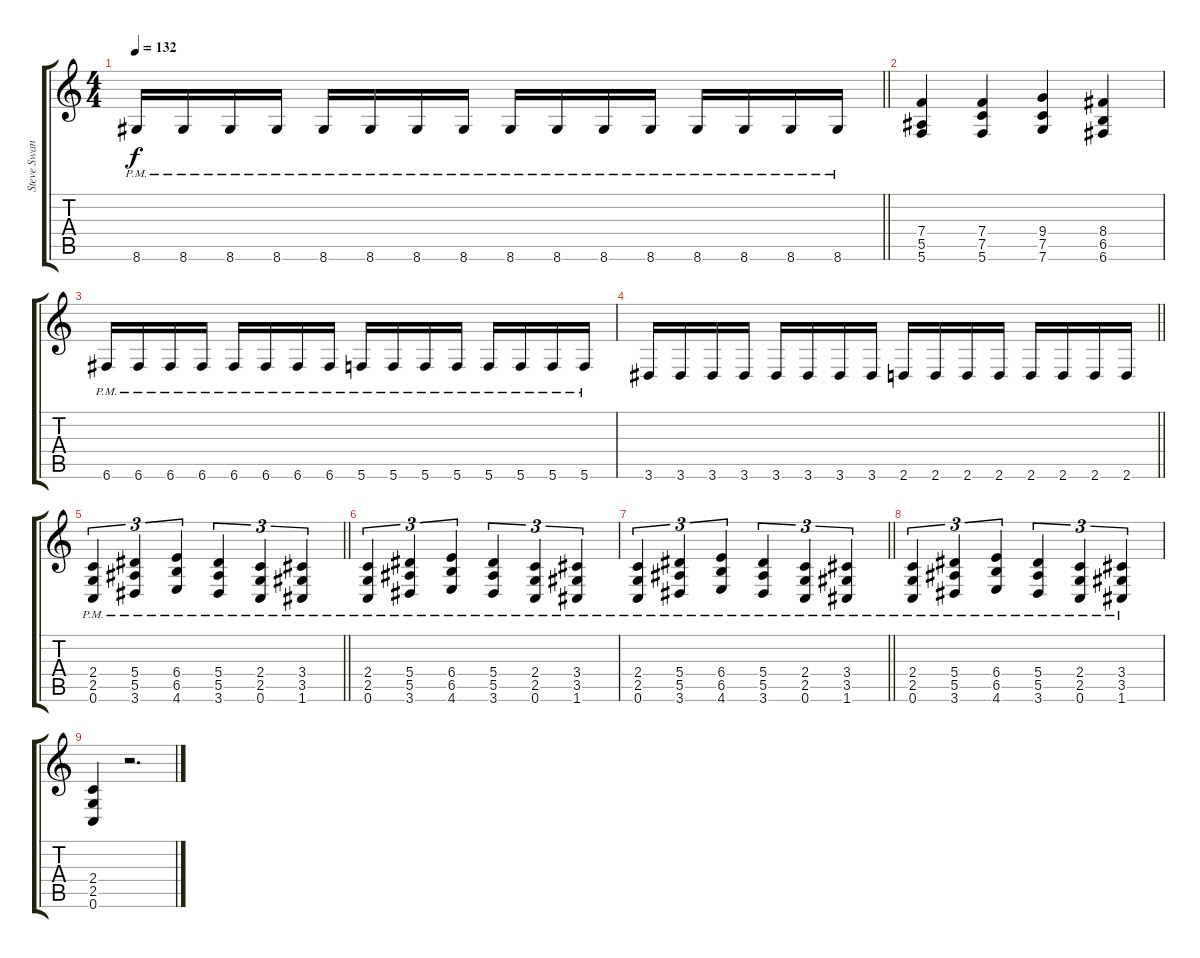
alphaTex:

\track ("Steve Swanson 1" "Steve Swan") {instrument distortionguitar}
\staff {score tabs}
\tuning (C4 G3 Eb3 Bb2 F2 C2) {hide}
\ts (4 4)
\tempo 132
\clef g2
\barLineRight lightlight
\ks c
8.6{pm}.16{dy f} 8.6{pm}.16 8.6{pm}.16 8.6{pm}.16 8.6{pm}.16 8.6{pm}.16 8.6{pm}.16 8.6{pm}.16 8.6{pm}.16 8.6{pm}.16 8.6{pm}.16 8.6{pm}.16 8.6{pm}.16 8.6{pm}.16 8.6{pm}.16 8.6{pm}.16 |
(7.4 5.5 5.6).4 (7.4 7.5 5.6).4 (9.4 7.5 7.6).4 (8.4 6.5 6.6).4 |
6.6{pm}.16 6.6{pm}.16 6.6{pm}.16 6.6{pm}.16 6.6{pm}.16 6.6{pm}.16 6.6{pm}.16 6.6{pm}.16 5.6{pm}.16 5.6{pm}.16 5.6{pm}.16 5.6{pm}.16 5.6{pm}.16 5.6{pm}.16 5.6{pm}.16 5.6{pm}.16 |
\barLineRight lightlight
3.6.16 3.6.16 3.6.16 3.6.16 3.6.16 3.6.16 3.6.16 3.6.16 2.6.16 2.6.16 2.6.16 2.6.16 2.6.16 2.6.16 2.6.16 2.6.16 |
\barLineRight lightlight
(2.4{pm} 2.5{pm} 0.6{pm}).4{tu (3 2)} (5.4{pm} 5.5{pm} 3.6{pm}).4{tu (3 2)} (6.4{pm} 6.5{pm} 4.6{pm}).4{tu (3 2)} (5.4{pm} 5.5{pm} 3.6{pm}).4{tu (3 2)} (2.4{pm} 2.5{pm} 0.6{pm}).4{tu (3 2)} (3.4{pm} 3.5{pm} 1.6{pm}).4{tu (3 2)} |
(2.4{pm} 2.5{pm} 0.6{pm}).4{tu (3 2)} (5.4{pm} 5.5{pm} 3.6{pm}).4{tu (3 2)} (6.4{pm} 6.5{pm} 4.6{pm}).4{tu (3 2)} (5.4{pm} 5.5{pm} 3.6{pm}).4{tu (3 2)} (2.4{pm} 2.5{pm} 0.6{pm}).4{tu (3 2)} (3.4{pm} 3.5{pm} 1.6{pm}).4{tu (3 2)} |
\barLineRight lightlight
(2.4{pm} 2.5{pm} 0.6{pm}).4{tu (3 2)} (5.4{pm} 5.5{pm} 3.6{pm}).4{tu (3 2)} (6.4{pm} 6.5{pm} 4.6{pm}).4{tu (3 2)} (5.4{pm} 5.5{pm} 3.6{pm}).4{tu (3 2)} (2.4{pm} 2.5{pm} 0.6{pm}).4{tu (3 2)} (3.4{pm} 3.5{pm} 1.6{pm}).4{tu (3 2)} |
(2.4{pm} 2.5{pm} 0.6{pm}).4{tu (3 2)} (5.4{pm} 5.5{pm} 3.6{pm}).4{tu (3 2)} (6.4{pm} 6.5{pm} 4.6{pm}).4{tu (3 2)} (5.4{pm} 5.5{pm} 3.6{pm}).4{tu (3 2)} (2.4{pm} 2.5{pm} 0.6{pm}).4{tu (3 2)} (3.4{pm} 3.5{pm} 1.6{pm}).4{tu (3 2)} |
(2.4 2.5 0.6).4 r.2{d}
